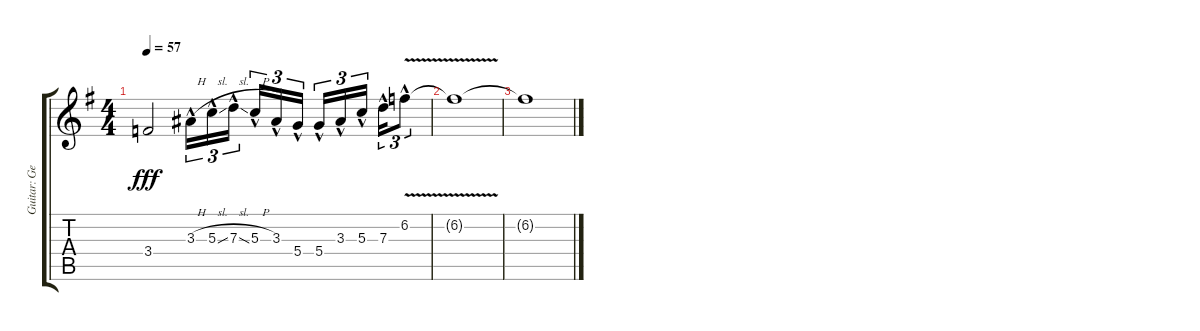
\track ("Guitar: George" "Guitar: Ge") {instrument overdrivenguitar}
\staff {score tabs}
\tuning (E4 B3 G3 D3 A2 E2) {hide}
\ts (4 4)
\tempo 57
\clef g2
\ks g
3.4{t}.2{dy fff} 3.3{h hac}.16{tu (3 2)} 5.3{sl hac}.16{tu (3 2)} 7.3{sl hac}.16{tu (3 2) beam splitsecondary} 5.3{h hac}.16{tu (3 2)} 3.3{hac}.16{tu (3 2)} 5.4{hac}.16{tu (3 2)} 5.4{hac}.16{tu (3 2)} 3.3{hac}.16{tu (3 2)} 5.3{hac}.16{tu (3 2) beam splitsecondary} 7.3{hac}.16{tu (3 2)} 6.2{v hac}.8{tu (3 2)} |
6.2{t}.1 |
6.2{t}.1
